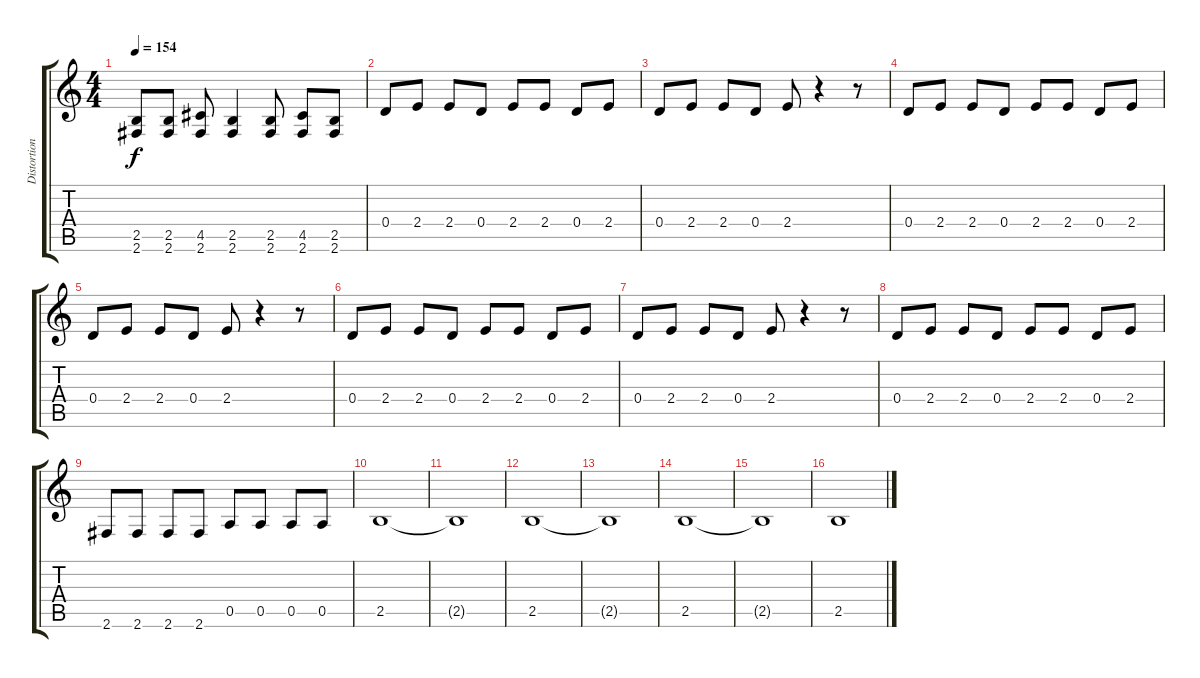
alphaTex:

\track ("Distortion Guitar" "Distortion") {instrument distortionguitar}
\staff {score tabs}
\tuning (E4 B3 G3 D3 A2 E2) {hide}
\ts (4 4)
\tempo 154
\clef g2
\ks c
(2.5 2.6).8{dy f} (2.5 2.6).8 (4.5 2.6).8 (2.5 2.6).4 (2.5 2.6).8 (4.5 2.6).8 (2.5 2.6).8 |
0.4.8 2.4.8 2.4.8 0.4.8 2.4.8 2.4.8 0.4.8 2.4.8 |
0.4.8 2.4.8 2.4.8 0.4.8 2.4.8 r.4 r.8 |
0.4.8 2.4.8 2.4.8 0.4.8 2.4.8 2.4.8 0.4.8 2.4.8 |
0.4.8 2.4.8 2.4.8 0.4.8 2.4.8 r.4 r.8 |
0.4.8 2.4.8 2.4.8 0.4.8 2.4.8 2.4.8 0.4.8 2.4.8 |
0.4.8 2.4.8 2.4.8 0.4.8 2.4.8 r.4 r.8 |
0.4.8 2.4.8 2.4.8 0.4.8 2.4.8 2.4.8 0.4.8 2.4.8 |
2.6.8 2.6.8 2.6.8 2.6.8 0.5.8 0.5.8 0.5.8 0.5.8 |
2.5.1 |
2.5{t}.1 |
2.5.1 |
2.5{t}.1 |
2.5.1 |
2.5{t}.1 |
2.5.1
